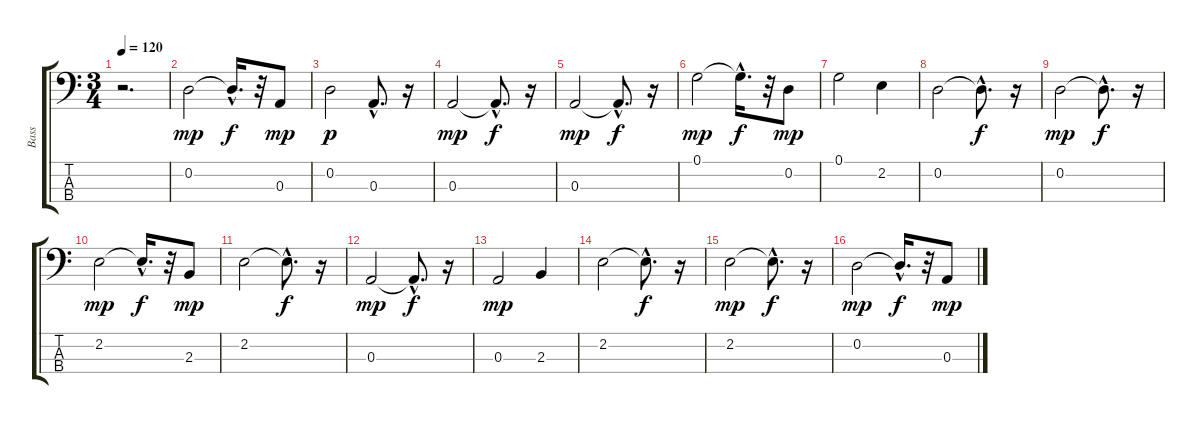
\track ("Bass" "Bass") {instrument acousticbass}
\staff {score tabs}
\tuning (G2 D2 A1 E1) {hide}
\ts (3 4)
\tempo 120
\clef f4
\ks c
r.2{d dy mp instrument acousticbass} |
0.2.2 0.2{hac t}.16{d dy f} r.32 0.3.8{dy mp} |
0.2.2{dy p} 0.3{hac}.8{d} r.16 |
0.3.2{dy mp} 0.3{hac t}.8{d dy f} r.16 |
0.3.2{dy mp} 0.3{hac t}.8{d dy f} r.16 |
0.1.2{dy mp} 0.1{hac t}.16{d dy f} r.32 0.2.8{dy mp} |
0.1.2 2.2.4 |
0.2.2 0.2{hac t}.8{d dy f} r.16 |
0.2.2{dy mp} 0.2{hac t}.8{d dy f} r.16 |
2.2.2{dy mp} 2.2{hac t}.16{d dy f} r.32 2.3.8{dy mp} |
2.2.2 2.2{hac t}.8{d dy f} r.16 |
0.3.2{dy mp} 0.3{hac t}.8{d dy f} r.16 |
0.3.2{dy mp} 2.3.4 |
2.2.2 2.2{hac t}.8{d dy f} r.16 |
2.2.2{dy mp} 2.2{hac t}.8{d dy f} r.16 |
0.2.2{dy mp} 0.2{hac t}.16{d dy f} r.32 0.3.8{dy mp}
